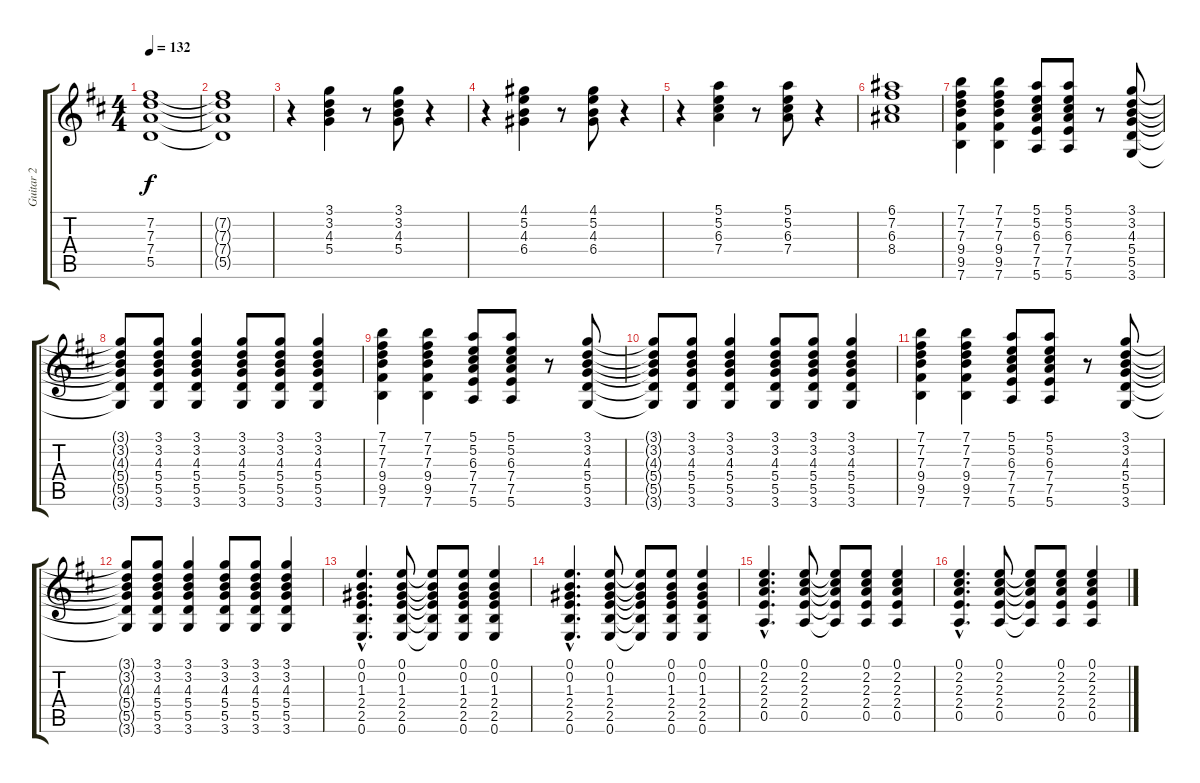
\track ("Guitar 2" "Guitar 2") {instrument distortionguitar}
\staff {score tabs}
\tuning (E4 B3 G3 D3 A2 E2) {hide}
\ts (4 4)
\tempo 132
\clef g2
\ks d
(7.2 7.3 7.4 5.5).1{dy f} |
(7.2{t} 7.3{t} 7.4{t} 5.5{t}).1 |
r.4 (3.1 3.2 4.3 5.4).4 r.8 (3.1 3.2 4.3 5.4).8 r.4 |
r.4 (4.1 5.2 4.3 6.4).4 r.8 (4.1 5.2 4.3 6.4).8 r.4 |
r.4 (5.1 5.2 6.3 7.4).4 r.8 (5.1 5.2 6.3 7.4).8 r.4 |
(6.1 7.2 6.3 8.4).1 |
(7.1 7.2 7.3 9.4 9.5 7.6).4 (7.1 7.2 7.3 9.4 9.5 7.6).4 (5.1 5.2 6.3 7.4 7.5 5.6).8 (5.1 5.2 6.3 7.4 7.5 5.6).8 r.8 (3.1 3.2 4.3 5.4 5.5 3.6).8 |
(3.1{t} 3.2{t} 4.3{t} 5.4{t} 5.5{t} 3.6{t}).8 (3.1 3.2 4.3 5.4 5.5 3.6).8 (3.1 3.2 4.3 5.4 5.5 3.6).4 (3.1 3.2 4.3 5.4 5.5 3.6).8 (3.1 3.2 4.3 5.4 5.5 3.6).8 (3.1 3.2 4.3 5.4 5.5 3.6).4 |
(7.1 7.2 7.3 9.4 9.5 7.6).4 (7.1 7.2 7.3 9.4 9.5 7.6).4 (5.1 5.2 6.3 7.4 7.5 5.6).8 (5.1 5.2 6.3 7.4 7.5 5.6).8 r.8 (3.1 3.2 4.3 5.4 5.5 3.6).8 |
(3.1{t} 3.2{t} 4.3{t} 5.4{t} 5.5{t} 3.6{t}).8 (3.1 3.2 4.3 5.4 5.5 3.6).8 (3.1 3.2 4.3 5.4 5.5 3.6).4 (3.1 3.2 4.3 5.4 5.5 3.6).8 (3.1 3.2 4.3 5.4 5.5 3.6).8 (3.1 3.2 4.3 5.4 5.5 3.6).4 |
(7.1 7.2 7.3 9.4 9.5 7.6).4 (7.1 7.2 7.3 9.4 9.5 7.6).4 (5.1 5.2 6.3 7.4 7.5 5.6).8 (5.1 5.2 6.3 7.4 7.5 5.6).8 r.8 (3.1 3.2 4.3 5.4 5.5 3.6).8 |
(3.1{t} 3.2{t} 4.3{t} 5.4{t} 5.5{t} 3.6{t}).8 (3.1 3.2 4.3 5.4 5.5 3.6).8 (3.1 3.2 4.3 5.4 5.5 3.6).4 (3.1 3.2 4.3 5.4 5.5 3.6).8 (3.1 3.2 4.3 5.4 5.5 3.6).8 (3.1 3.2 4.3 5.4 5.5 3.6).4 |
(0.1{hac} 0.2{hac} 1.3{hac} 2.4{hac} 2.5{hac} 0.6{hac}).4{d} (0.1 0.2 1.3 2.4 2.5 0.6).8 (0.1{t} 0.2{t} 1.3{t} 2.4{t} 2.5{t} 0.6{t}).8 (0.1 0.2 1.3 2.4 2.5 0.6).8 (0.1 0.2 1.3 2.4 2.5 0.6).4 |
(0.1{hac} 0.2{hac} 1.3{hac} 2.4{hac} 2.5{hac} 0.6{hac}).4{d} (0.1 0.2 1.3 2.4 2.5 0.6).8 (0.1{t} 0.2{t} 1.3{t} 2.4{t} 2.5{t} 0.6{t}).8 (0.1 0.2 1.3 2.4 2.5 0.6).8 (0.1 0.2 1.3 2.4 2.5 0.6).4 |
(0.1{hac} 2.2{hac} 2.3{hac} 2.4{hac} 0.5{hac}).4{d} (0.1 2.2 2.3 2.4 0.5).8 (0.1{t} 2.2{t} 2.3{t} 2.4{t} 0.5{t}).8 (0.1 2.2 2.3 2.4 0.5).8 (0.1 2.2 2.3 2.4 0.5).4 |
(0.1{hac} 2.2{hac} 2.3{hac} 2.4{hac} 0.5{hac}).4{d} (0.1 2.2 2.3 2.4 0.5).8 (0.1{t} 2.2{t} 2.3{t} 2.4{t} 0.5{t}).8 (0.1 2.2 2.3 2.4 0.5).8 (0.1 2.2 2.3 2.4 0.5).4
